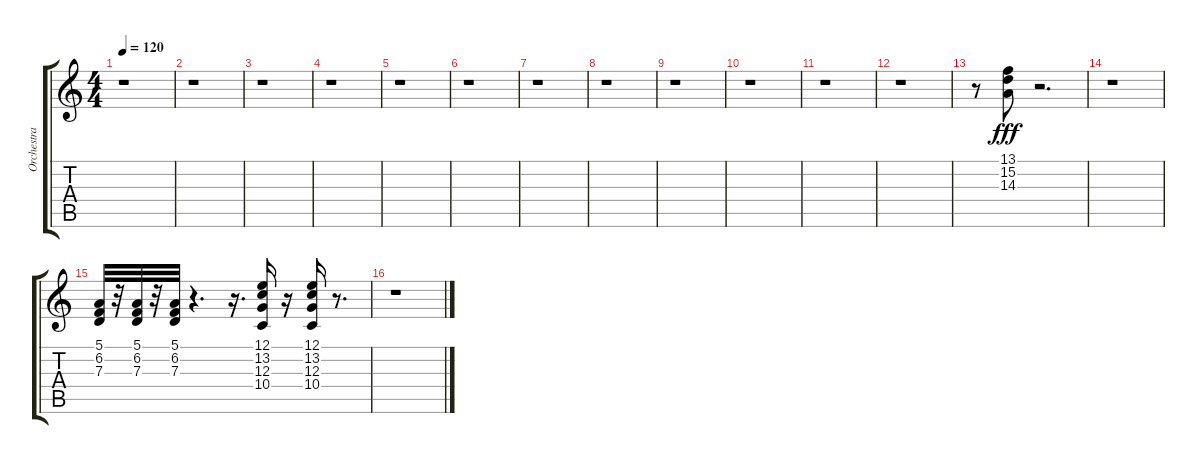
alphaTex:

\track ("Orchestra" "Orchestra") {instrument brasssection}
\staff {score tabs}
\tuning (E4 B3 G3 D3 A2 E2) {hide}
\ts (4 4)
\tempo 120
\clef g2
\ks c
r.1{dy fff} |
r.1 |
r.1 |
r.1 |
r.1 |
r.1 |
r.1 |
r.1 |
r.1 |
r.1 |
r.1 |
r.1 |
r.8 (13.1 15.2 14.3).8 r.2{d} |
r.1 |
(5.1 6.2 7.3).32 r.32 (5.1 6.2 7.3).32 r.32 (5.1 6.2 7.3).32 r.4{d} r.16{d} (12.1 13.2 12.3 10.4).16 r.16 (12.1 13.2 12.3 10.4).16 r.8{d} |
r.1
